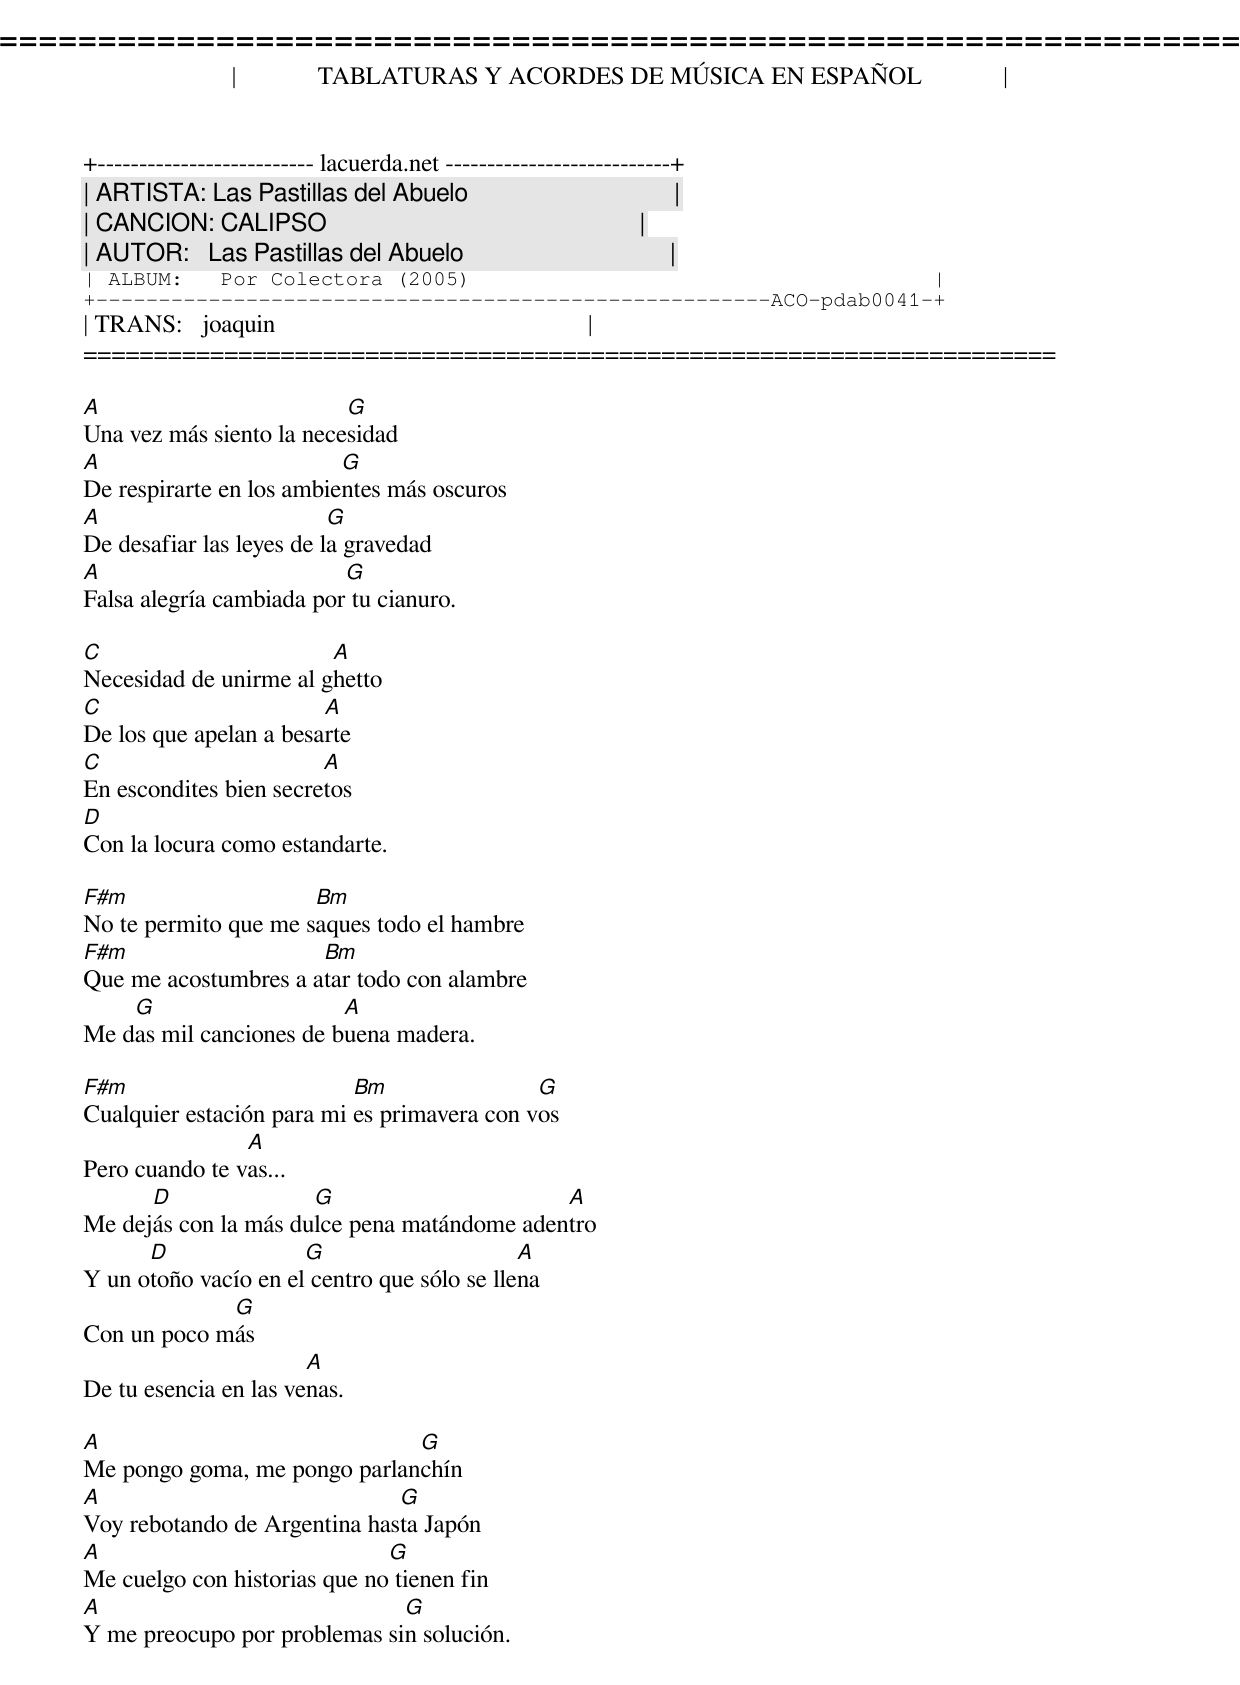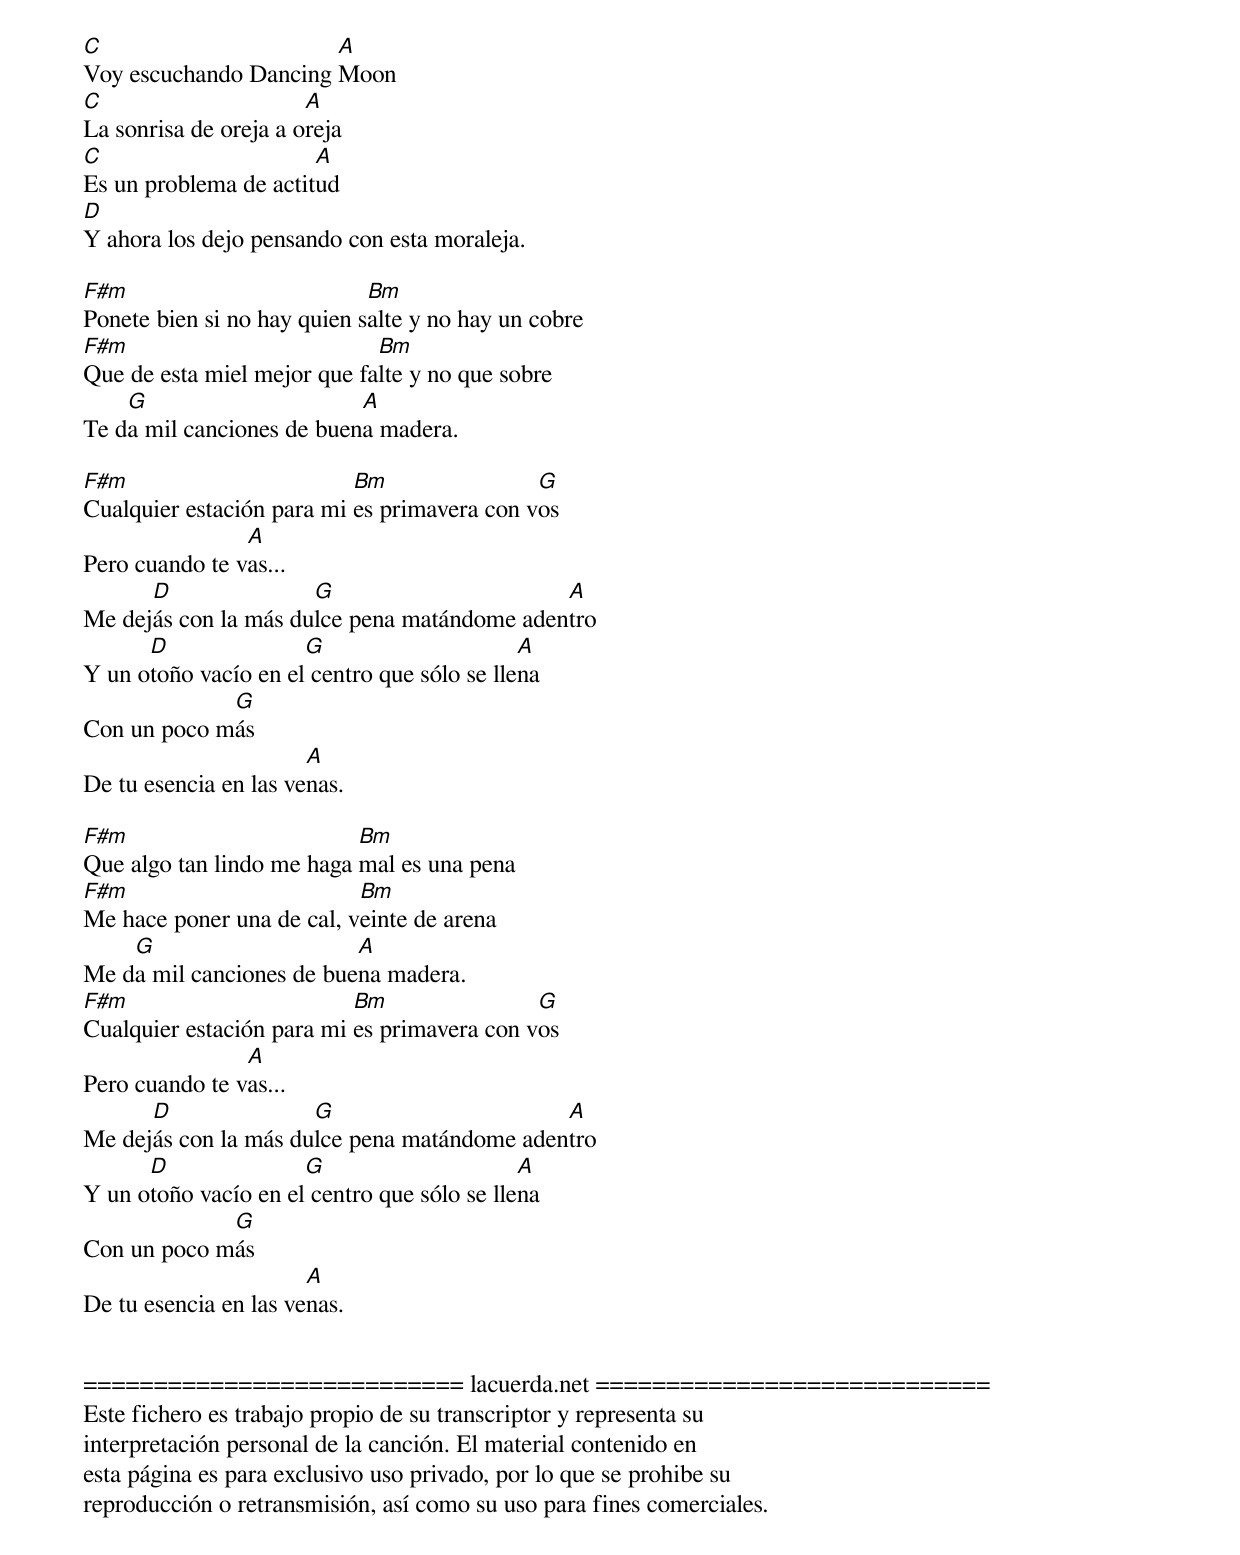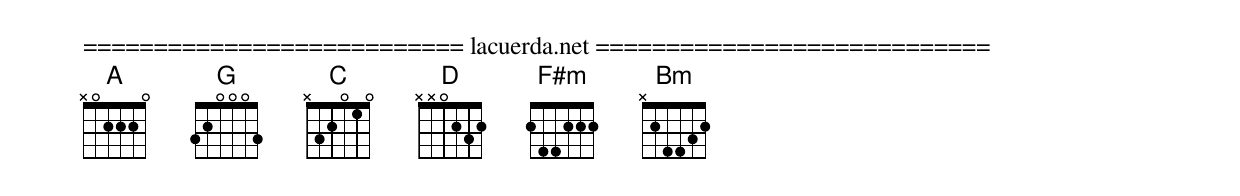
=====================================================================
|             TABLATURAS Y ACORDES DE MÚSICA EN ESPAÑOL             |
+-------------------------- lacuerda.net ---------------------------+
| ARTISTA: Las Pastillas del Abuelo                                 |
| CANCION: CALIPSO                                                  |
| AUTOR:   Las Pastillas del Abuelo                                 |
| ALBUM:   Por Colectora (2005)                                     |
+------------------------------------------------------ACO-pdab0041-+
| TRANS:   joaquin                                                  |
=====================================================================

A                         G
Una vez más siento la necesidad
A                         G
De respirarte en los ambientes más oscuros
A                         G
De desafiar las leyes de la gravedad
A                         G
Falsa alegría cambiada por tu cianuro.

C                       A
Necesidad de unirme al ghetto
C                       A
De los que apelan a besarte
C                       A
En escondites bien secretos
D
Con la locura como estandarte.

F#m                   Bm
No te permito que me saques todo el hambre
F#m                   Bm
Que me acostumbres a atar todo con alambre
    G                    A
Me das mil canciones de buena madera.

F#m                        Bm                G
Cualquier estación para mi es primavera con vos
                A
Pero cuando te vas...
      D               G                      A
Me dejás con la más dulce pena matándome adentro
      D               G                      A
Y un otoño vacío en el centro que sólo se llena
             G
Con un poco más
                       A
De tu esencia en las venas.

A                             G
Me pongo goma, me pongo parlanchín
A                             G
Voy rebotando de Argentina hasta Japón
A                             G
Me cuelgo con historias que no tienen fin
A                             G
Y me preocupo por problemas sin solución.

C                      A
Voy escuchando Dancing Moon
C                      A
La sonrisa de oreja a oreja
C                      A
Es un problema de actitud
D
Y ahora los dejo pensando con esta moraleja.

F#m                          Bm
Ponete bien si no hay quien salte y no hay un cobre
F#m                          Bm
Que de esta miel mejor que falte y no que sobre
    G                      A
Te da mil canciones de buena madera.

F#m                        Bm                G
Cualquier estación para mi es primavera con vos
                A
Pero cuando te vas...
      D               G                      A
Me dejás con la más dulce pena matándome adentro
      D               G                      A
Y un otoño vacío en el centro que sólo se llena
             G
Con un poco más
                       A
De tu esencia en las venas.

F#m                        Bm
Que algo tan lindo me haga mal es una pena
F#m                        Bm
Me hace poner una de cal, veinte de arena
    G                     A
Me da mil canciones de buena madera.
F#m                        Bm                G
Cualquier estación para mi es primavera con vos
                A
Pero cuando te vas...
      D               G                      A
Me dejás con la más dulce pena matándome adentro
      D               G                      A
Y un otoño vacío en el centro que sólo se llena
             G
Con un poco más
                       A
De tu esencia en las venas.


=========================== lacuerda.net ============================
Este fichero es trabajo propio de su transcriptor y representa su
interpretación personal de la canción. El material contenido en
esta página es para exclusivo uso privado, por lo que se prohibe su
reproducción o retransmisión, así como su uso para fines comerciales.
=========================== lacuerda.net ============================
